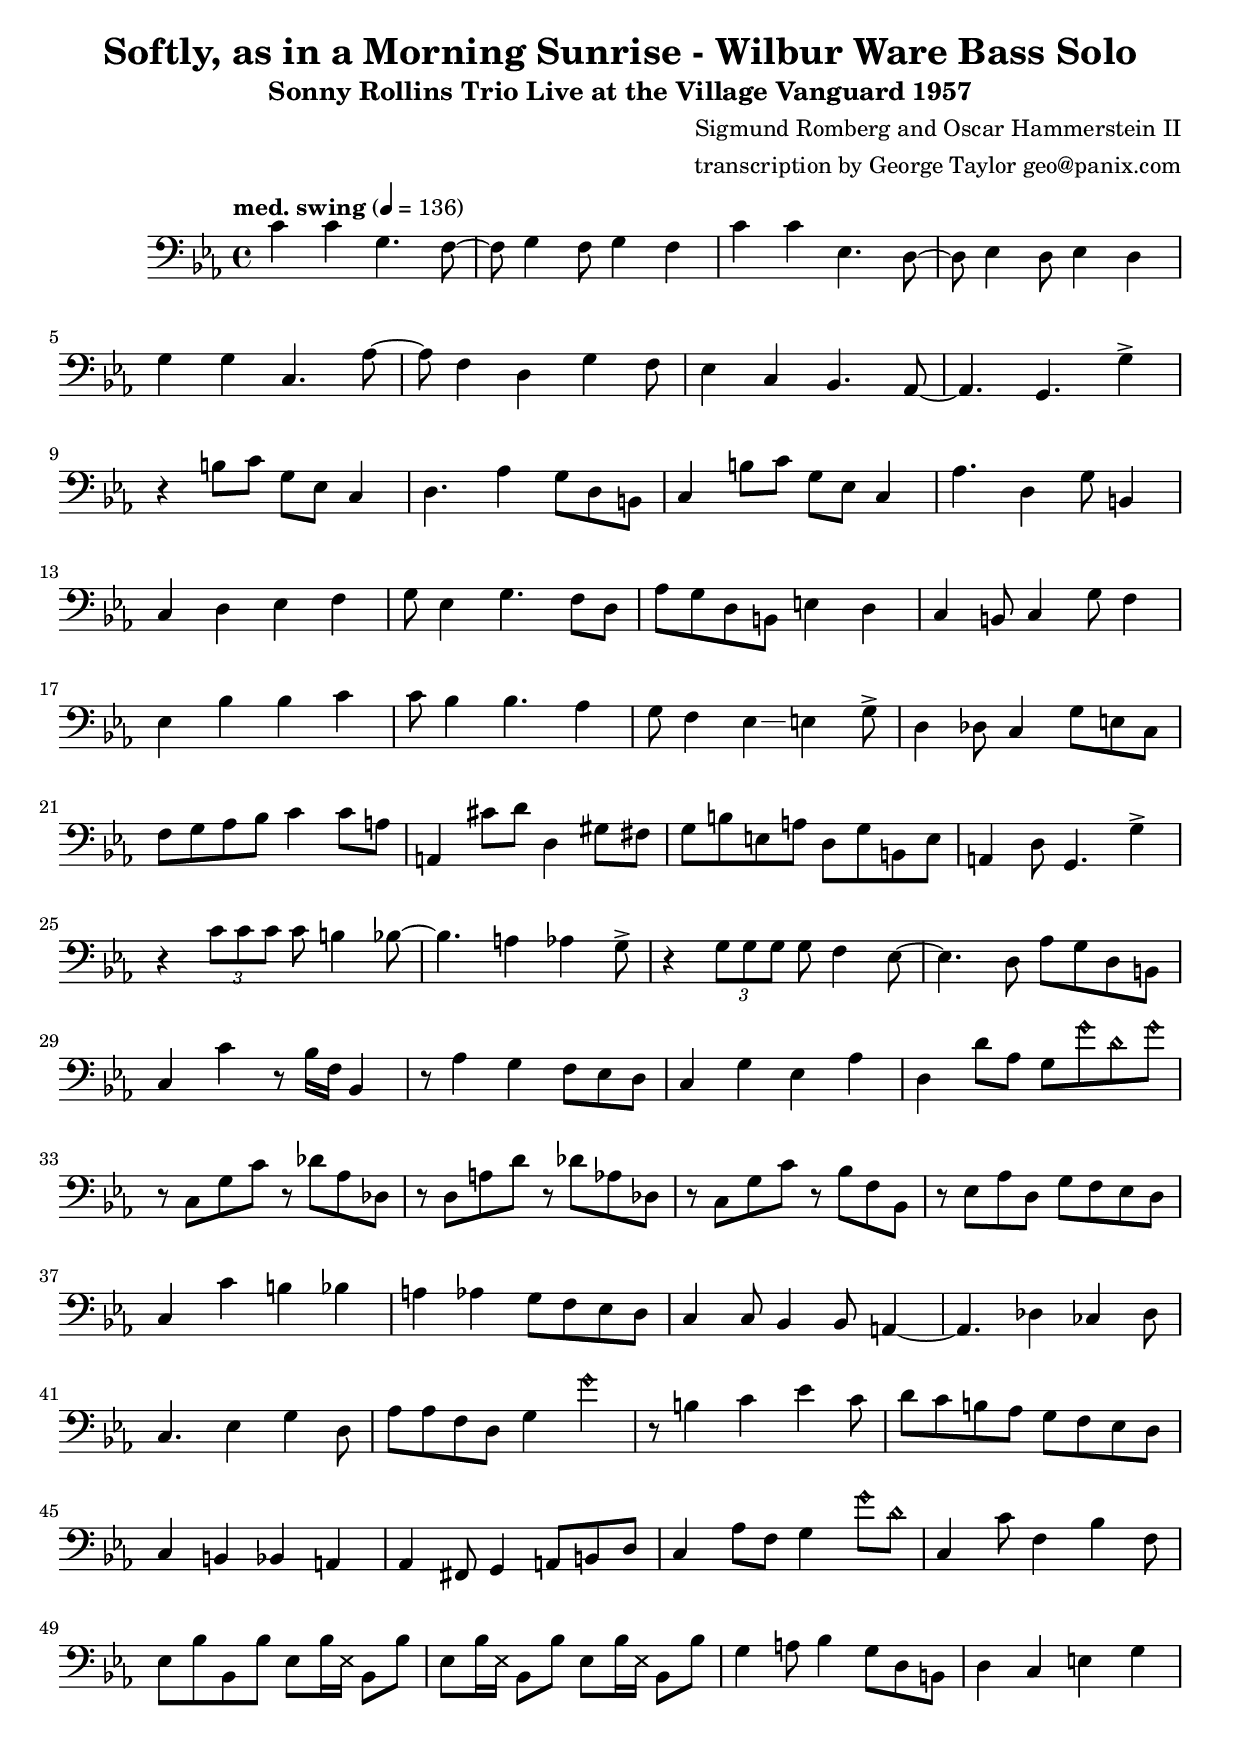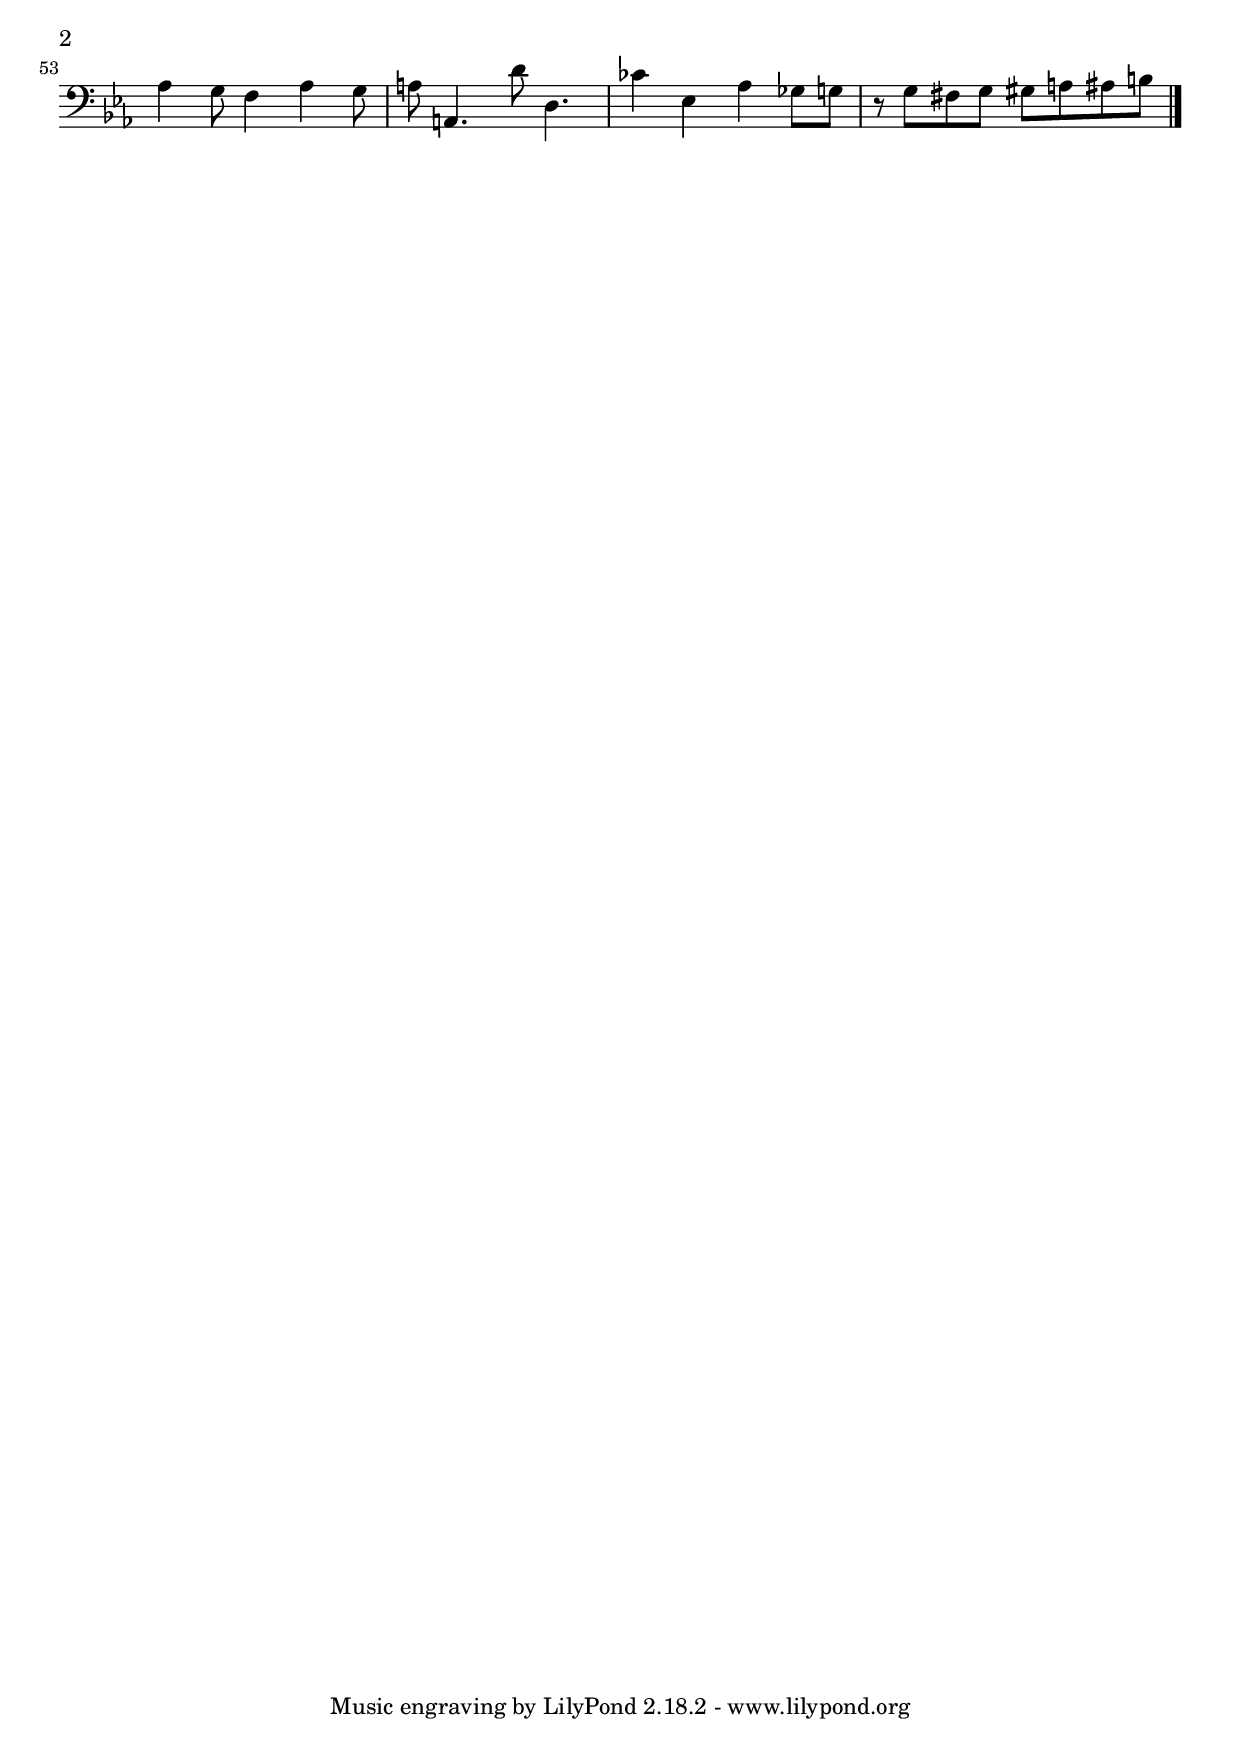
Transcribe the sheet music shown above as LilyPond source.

\version "2.18.2"

\header {
        % The following fields are centered
        % dedication = "Dedication"
        title = "Softly, as in a Morning Sunrise - Wilbur Ware Bass Solo" 
        subtitle = "Sonny Rollins Trio Live at the Village Vanguard 1957" 
        % subsubtitle = "Subsubtitle"
        % The following fields are evenly spread on one line
        % the field "instrument" also appears on following pages
        % instrument = \markup \with-color #green "Instrument"
        % instrument = "Wilbur Ware Bass Solo"
        % poet = "Poet"
        composer = "Sigmund Romberg and Oscar Hammerstein II"
        % The following fields are placed at opposite ends of the same line
        % meter = "Meter"
        arranger = "transcription by George Taylor geo@panix.com"
        % The following fields are centered at the bottom
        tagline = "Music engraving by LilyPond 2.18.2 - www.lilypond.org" % tagline at bottom of last page
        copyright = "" % copyright goes at the bottom of the first page
}

\score {
\relative c'
{
  \clef bass
  \key c \minor
  \time 4/4
  \tempo "med. swing" 4 = 136

  \break
  \break

  c4 c g4. f8~ |   
  f8 g4 f8 g4 f |   
  c'4 c ees,4. d8~ |   
  d8 ees4 d8 ees4 d |   
  \break

  g4 g c,4. aes'8~ |   
  aes8 f4 d4 g4 f8 |   
  ees4 c4 bes4. aes8~ |   
  % a4. g4. \harmonicsOn g''4 \harmonicsOff |   
  aes4. g4. g'4-> |   
  \break

  % bar 9 
  % \tuplet 3/2 {r4 bes,8} g4 a bes | 
  r4 b8 c g ees c4 | 
  d4. aes'4 g8 d b |
  c4 b'8 c g ees c4 | 
  aes'4. d,4 g8 b,4 |
  \break

  % bar 13
  c4 d ees f |
  g8 ees4 g4. f8 d |
  aes'8 g d b e4 d4 |
  c4 b8 c4 g'8 f4 |
  \break

  % BRIDGE bar 17
  ees4 bes' bes c |
  c8 bes4 bes4. aes4 |
  g8 f4 ees4\glissando e4 g8-> |
  d4 des8 c4 g'8 e8 c8 |
  \break

  % bar 21
  f8 g aes bes c4 c8 a | 
  a,4 cis'8 d8 d,4 gis8 fis8 |
  g8 b e, a d, g b, e |
  a,4 d8 g,4. g'4-> |
  \break

  % bar 25
  r4 \tuplet 3/2 { c8 c8 c8 } c8 b4 bes8~ |
  bes4. a4 aes4 g8-> |
  r4 \tuplet 3/2 { g8 g8 g8 } g8 f4 ees8~ |
  ees4. d8 aes' g d b |
  \break

  % bar 29
  c4 c'4 r8 bes16 f16 bes,4 |
  r8 aes'4 g f8 ees d |
  c4 g' ees aes |
  d,4 d'8 aes8 g8 \harmonicsOn g'8 d8 g8 \harmonicsOff |
  \break


  % SECOND CHORUS
  % bar 33
  r8 c,,8 g' c r8 des8 aes des, |
  r8 d8 a' d r8 des8 aes des, |
  r8 c8 g' c r8 bes8 f bes, |
  r8 ees8 aes d, g f ees d |
  \break

  % bar 37
  c4 c' b bes |
  a4 aes g8 f ees d |
  c4 c8 bes4 bes8 a4~ |
  a4. des4 ces4 des8 |
  \break

  % bar 41
  c4. ees4 g4 d8 |
  aes'8 aes f d g4 \harmonicsOn g'4 \harmonicsOff |
  r8 b,4 c ees c8 |
  d8 c b aes g f ees d |
  \break

  % bar 45
  c4 b bes a |
  aes4 fis8 g4 a8 b d |
  c4 aes'8 f g4 \harmonicsOn g'8 d8 \harmonicsOff |
  c,4 c'8 f,4 bes4 f8 |
  \break

  % SECOND BRIDGE bar 49
  ees8 bes' bes, bes' 
  ees,8 bes'16 \deadNotesOn ees,16 \deadNotesOff bes8 bes'8 |
  ees,8 bes'16 \deadNotesOn ees,16 \deadNotesOff bes8 bes'8 
  ees,8 bes'16 \deadNotesOn ees,16 \deadNotesOff bes8 bes'8 |
  g4 a8 bes4 g8 d b |
  d4 c e g |
  \break

  % bar 53
  aes4 g8 f4 aes4 g8 |
  a8 a,4. d'8 d,4. |
  ces'4 ees,4 aes4 ges8 g8 | 
  r8 g8 fis8 g8 gis8 a8 ais8 b8 |

  \break

  % r4 r8 c'8~ <f, c'>2\fermata |
  \bar "|."
}
        \layout { }
        \midi { }
}
